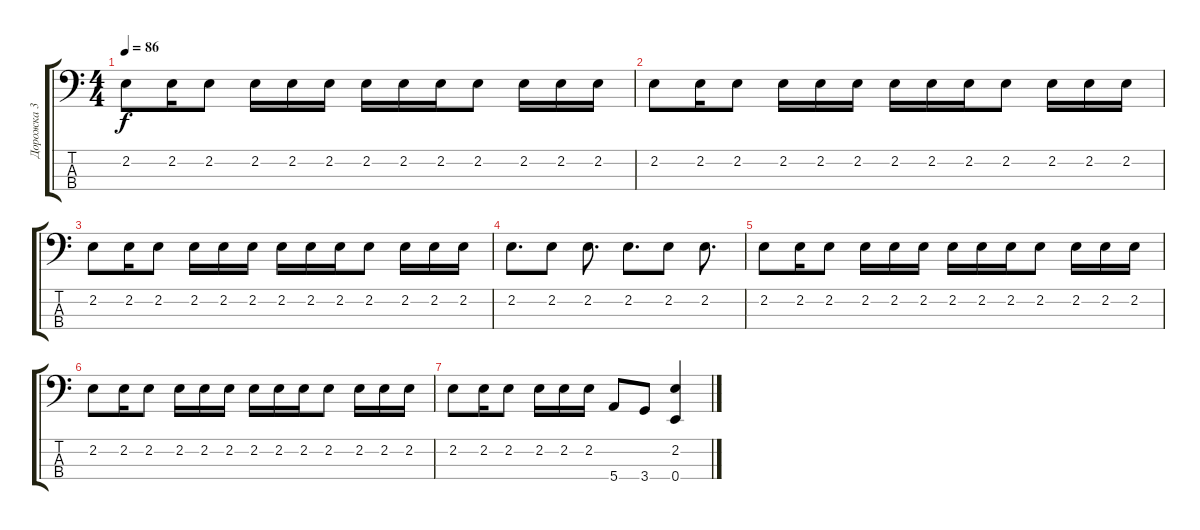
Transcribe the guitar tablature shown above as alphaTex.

\track ("Дорожка 3" "Дорожка 3") {instrument electricbassfinger}
\staff {score tabs}
\tuning (G2 D2 A1 E1) {hide}
\ts (4 4)
\tempo 86
\clef f4
\ks c
2.2.8{dy f} 2.2.16 2.2.8 2.2.16 2.2.16 2.2.16 2.2.16 2.2.16 2.2.16 2.2.8 2.2.16 2.2.16 2.2.16 |
2.2.8 2.2.16 2.2.8 2.2.16 2.2.16 2.2.16 2.2.16 2.2.16 2.2.16 2.2.8 2.2.16 2.2.16 2.2.16 |
2.2.8 2.2.16 2.2.8 2.2.16 2.2.16 2.2.16 2.2.16 2.2.16 2.2.16 2.2.8 2.2.16 2.2.16 2.2.16 |
2.2.8{d} 2.2.8 2.2.8{d} 2.2.8{d} 2.2.8 2.2.8{d} |
2.2.8 2.2.16 2.2.8 2.2.16 2.2.16 2.2.16 2.2.16 2.2.16 2.2.16 2.2.8 2.2.16 2.2.16 2.2.16 |
2.2.8 2.2.16 2.2.8 2.2.16 2.2.16 2.2.16 2.2.16 2.2.16 2.2.16 2.2.8 2.2.16 2.2.16 2.2.16 |
2.2.8 2.2.16 2.2.8 2.2.16 2.2.16 2.2.16 5.4.8 3.4.8 (2.2 0.4).4
